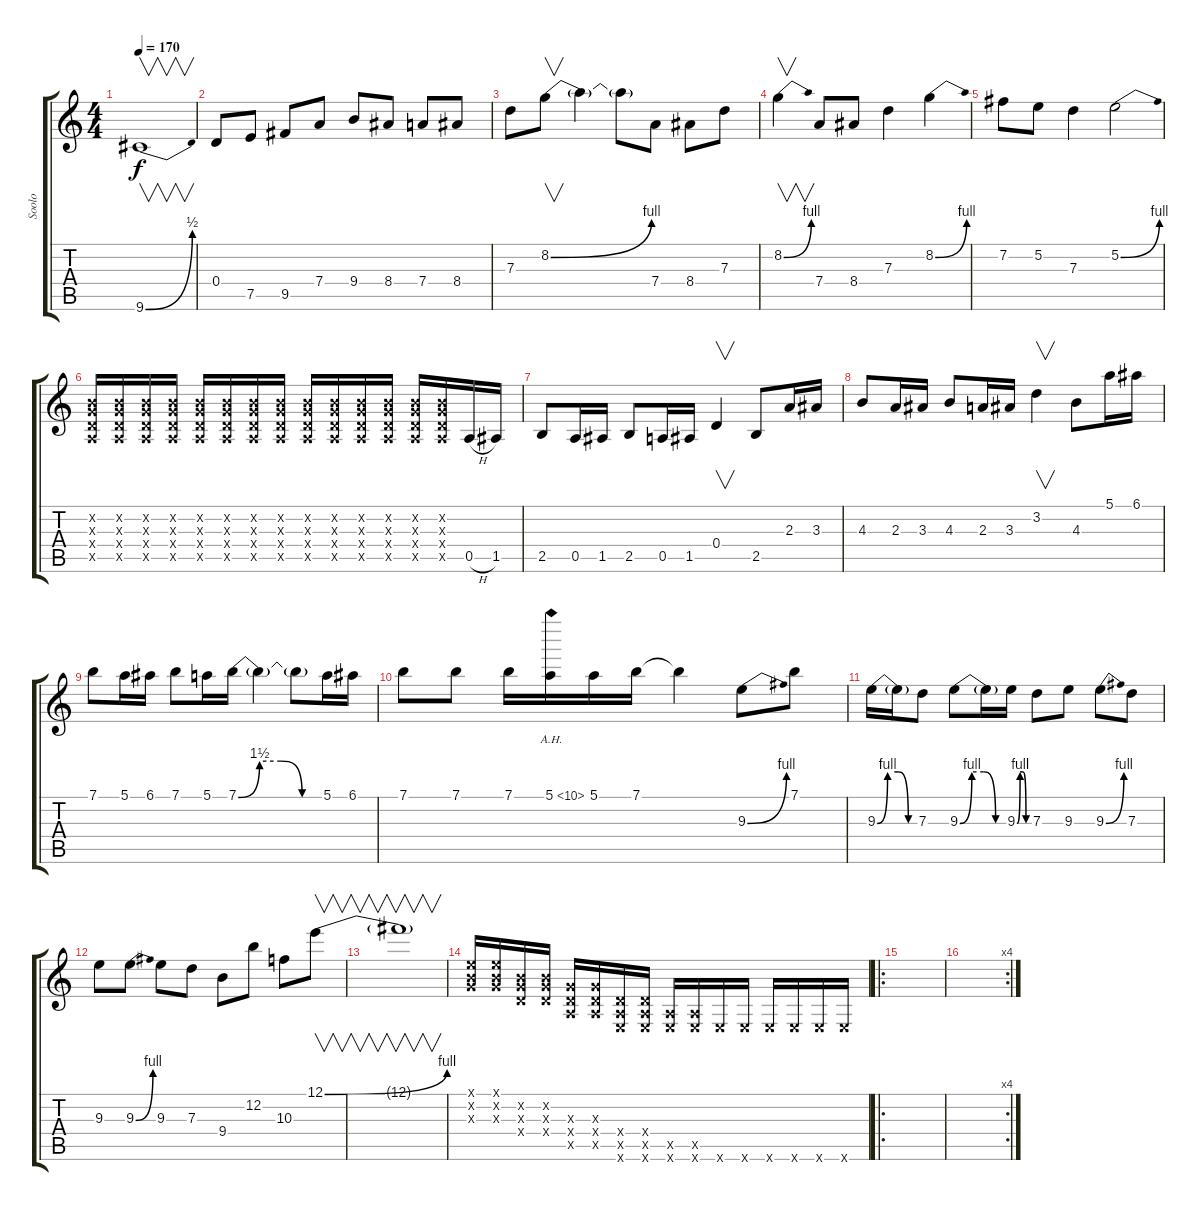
\track ("Soolo" "Soolo") {instrument distortionguitar}
\staff {score tabs}
\tuning (E4 B3 G3 D3 A2 E2) {hide}
\ts (4 4)
\tempo 170
\clef g2
\ks c
9.6{be (bend 0 0 60 2)}.1{v dy f} |
0.4.8 7.5.8 9.5.8 7.4.8 9.4.8 8.4.8 7.4.8 8.4.8 |
7.3.8 8.2{be (bend 0 0 60 4)}.8{v} 8.2{t}.4 8.2{t}.8 7.4.8 8.4.8 7.3.8 |
8.2{be (bend 0 0 60 4)}.4{v} 7.4.8 8.4.8 7.3.4 8.2{be (bend 0 0 60 4)}.4 |
7.2.8 5.2.8 7.3.4 5.2{be (bend 0 0 60 4)}.2 |
(0.2{x} 0.3{x} 0.4{x} 0.5{x}).16{instrument gunshot} (0.2{x} 0.3{x} 0.4{x} 0.5{x}).16 (0.2{x} 0.3{x} 0.4{x} 0.5{x}).16 (0.2{x} 0.3{x} 0.4{x} 0.5{x}).16 (0.2{x} 0.3{x} 0.4{x} 0.5{x}).16 (0.2{x} 0.3{x} 0.4{x} 0.5{x}).16 (0.2{x} 0.3{x} 0.4{x} 0.5{x}).16 (0.2{x} 0.3{x} 0.4{x} 0.5{x}).16 (0.2{x} 0.3{x} 0.4{x} 0.5{x}).16 (0.2{x} 0.3{x} 0.4{x} 0.5{x}).16 (0.2{x} 0.3{x} 0.4{x} 0.5{x}).16 (0.2{x} 0.3{x} 0.4{x} 0.5{x}).16 (0.2{x} 0.3{x} 0.4{x} 0.5{x}).16 (0.2{x} 0.3{x} 0.4{x} 0.5{x}).16 0.5{h}.16{instrument distortionguitar} 1.5.16 |
2.5.8 0.5.16 1.5.16 2.5.8 0.5.16 1.5.16 0.4.4{v} 2.5.8 2.3.16 3.3.16 |
4.3.8 2.3.16 3.3.16 4.3.8 2.3.16 3.3.16 3.2.4{v} 4.3.8 5.1.16 6.1.16 |
7.1.8 5.1.16 6.1.16 7.1.8 5.1.16 7.1{be (custom 0 0 15 6 30 6 45 0 60 0)}.16 7.1{t}.4 7.1{t}.8 5.1.16 6.1.16 |
7.1.8 7.1.8 7.1.16 5.1{ah 5}.16 5.1.16 7.1.16 7.1{t}.4 9.3{be (bend 0 0 60 4)}.8 7.1.8 |
9.3{be (custom 0 0 15 4 30 4 45 0 60 0)}.16 9.3{t}.16 7.3.8 9.3{be (custom 0 0 15 4 30 4 45 0 60 0)}.8 9.3{t}.16 9.3{be (custom 0 0 15 4 30 4 45 0 60 0)}.16 7.3.8 9.3.8 9.3{be (bend 0 0 60 4)}.8 7.3.8 |
9.3.8 9.3{be (bend 0 0 60 4)}.8 9.3.8 7.3.8 9.4.8 12.2.8 10.3.8 12.1{be (bend 0 0 60 4)}.8{v} |
12.1{t}.1{v} |
(0.1{x} 0.2{x} 0.3{x}).16{instrument gunshot} (0.1{x} 0.2{x} 0.3{x}).16 (0.2{x} 0.3{x} 0.4{x}).16 (0.2{x} 0.3{x} 0.4{x}).16 (0.3{x} 0.4{x} 0.5{x}).16 (0.3{x} 0.4{x} 0.5{x}).16 (0.4{x} 0.5{x} 0.6{x}).16 (0.4{x} 0.5{x} 0.6{x}).16 (0.5{x} 0.6{x}).16 (0.5{x} 0.6{x}).16 0.6{x}.16 0.6{x}.16 0.6{x}.16 0.6{x}.16 0.6{x}.16 0.6{x}.16 |
\ro
|
\rc 4
